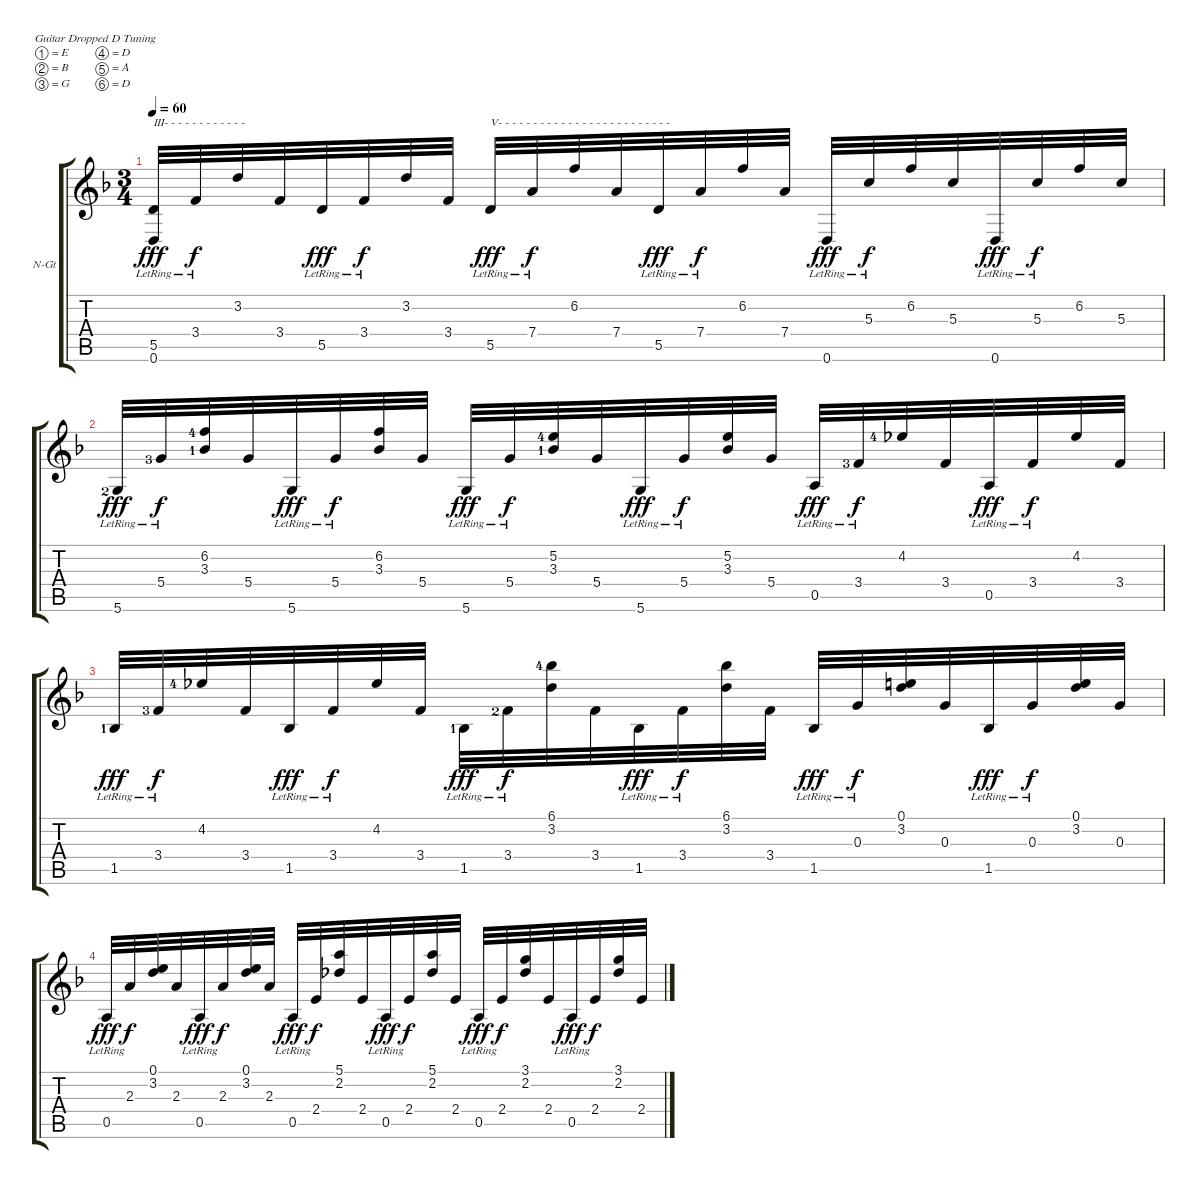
\bracketExtendMode groupsimilarinstruments
\firstSystemTrackNameOrientation horizontal
\otherSystemsTrackNameOrientation horizontal
\track ("Classical Guitar" "N-Gt") {instrument acousticguitarnylon}
\staff {score tabs}
\tuning (E4 B3 G3 D3 A2 D2)
\ts (3 4)
\tempo 60
\clef g2
\scale
0.315789
\ks dminor
(5.5{lr} 0.6).32{txt "III- - - - - - - - - - - -" dy fff} 3.4{lr}.32{dy f} 3.2.32 3.4.32 5.5{lr}.32{dy fff} 3.4{lr}.32{dy f} 3.2.32 3.4.32 5.5{lr}.32{txt "V- - - - - - - - - - - - - - - - - - - - - - - - -" dy fff} 7.4{lr}.32{dy f} 6.2.32 7.4.32 5.5{lr}.32{dy fff} 7.4{lr}.32{dy f} 6.2.32 7.4.32 0.6{lr}.32{dy fff} 5.3{lr}.32{dy f} 6.2.32 5.3.32 0.6{lr}.32{dy fff} 5.3{lr}.32{dy f} 6.2.32 5.3.32 |
\scale
0.684211 5.6{lr lf 3}.32{dy fff} 5.4{lr lf 4}.32{dy f} (6.2{lf 5} 3.3{lf 2}).32 5.4.32 5.6{lr}.32{dy fff} 5.4{lr}.32{dy f} (6.2 3.3).32 5.4.32 5.6{lr}.32{dy fff} 5.4{lr}.32{dy f} (5.2{lf 5} 3.3{lf 2}).32 5.4.32 5.6{lr}.32{dy fff} 5.4{lr}.32{dy f} (5.2 3.3).32 5.4.32 0.5{lr}.32{dy fff} 3.4{lr lf 4}.32{dy f} 4.2{lf 5}.32 3.4.32 0.5{lr}.32{dy fff} 3.4{lr}.32{dy f} 4.2.32 3.4.32 |
\scale
0.578313 1.5{lr lf 2}.32{dy fff} 3.4{lr lf 4}.32{dy f} 4.2{lf 5}.32 3.4.32 1.5{lr}.32{dy fff} 3.4{lr}.32{dy f} 4.2.32 3.4.32 1.5{lr lf 2}.32{dy fff} 3.4{lr lf 3}.32{dy f} (6.1{lf 5} 3.2).32 3.4.32 1.5{lr}.32{dy fff} 3.4{lr}.32{dy f} (6.1 3.2).32 3.4.32 1.5{lr}.32{dy fff} 0.3{lr}.32{dy f} (0.1 3.2).32 0.3.32 1.5{lr}.32{dy fff} 0.3{lr}.32{dy f} (0.1 3.2).32 0.3.32 |
\scale
0.421687 0.5{lr}.32{dy fff} 2.3{lr}.32{dy f} (0.1 3.2).32 2.3.32 0.5{lr}.32{dy fff} 2.3{lr}.32{dy f} (0.1 3.2).32 2.3.32 0.5{lr}.32{dy fff} 2.4{lr}.32{dy f} (5.1 2.2).32 2.4.32 0.5{lr}.32{dy fff} 2.4{lr}.32{dy f} (5.1 2.2).32 2.4.32 0.5{lr}.32{dy fff} 2.4{lr}.32{dy f} (3.1 2.2).32 2.4.32 0.5{lr}.32{dy fff} 2.4{lr}.32{dy f} (3.1 2.2).32 2.4.32
